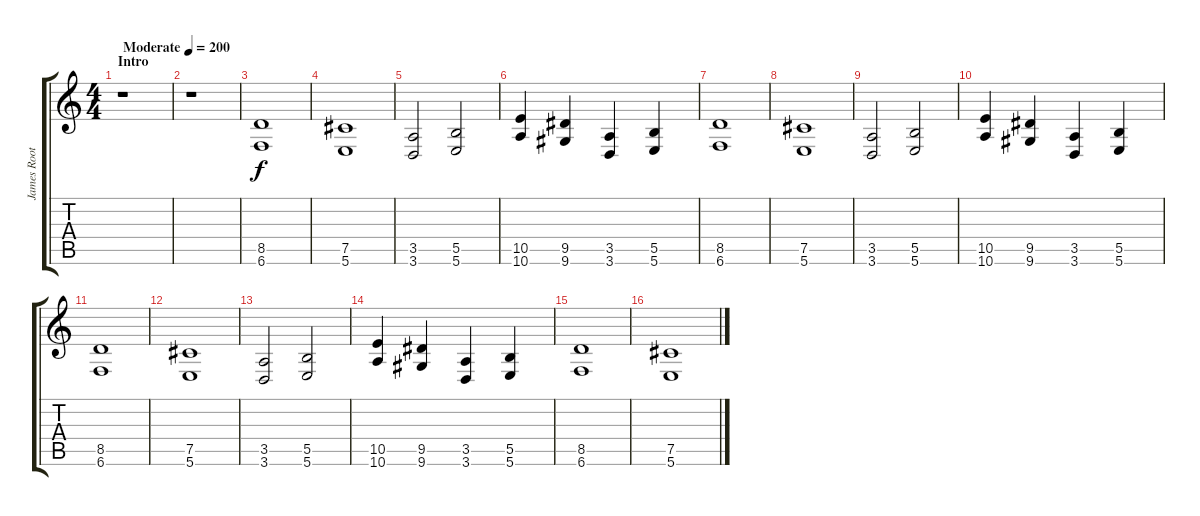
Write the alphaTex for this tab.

\track ("James Root" "James Root") {instrument distortionguitar}
\staff {score tabs}
\tuning (Db4 Ab3 E3 B2 Gb2 B1) {hide}
\ts (4 4)
\section ("" "Intro")
\tempo (200 "Moderate")
\clef g2
\ks c
r.1{dy f instrument distortionguitar} |
r.1 |
(8.5 6.6).1 |
(7.5 5.6).1 |
(3.5 3.6).2 (5.5 5.6).2 |
(10.5 10.6).4 (9.5 9.6).4 (3.5 3.6).4 (5.5 5.6).4 |
(8.5 6.6).1 |
(7.5 5.6).1 |
(3.5 3.6).2 (5.5 5.6).2 |
(10.5 10.6).4 (9.5 9.6).4 (3.5 3.6).4 (5.5 5.6).4 |
(8.5 6.6).1 |
(7.5 5.6).1 |
(3.5 3.6).2 (5.5 5.6).2 |
(10.5 10.6).4 (9.5 9.6).4 (3.5 3.6).4 (5.5 5.6).4 |
(8.5 6.6).1 |
(7.5 5.6).1
